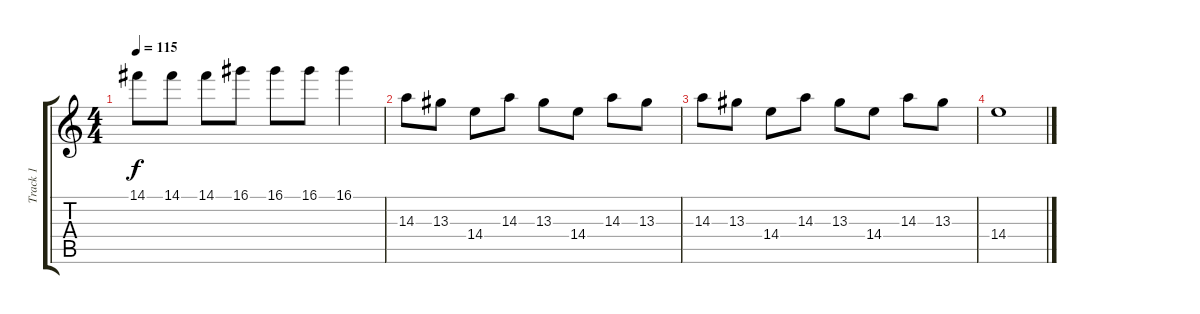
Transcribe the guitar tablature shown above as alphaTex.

\track ("Track 1" "Track 1") {instrument acousticguitarsteel}
\staff {score tabs}
\tuning (E4 B3 G3 D3 A2 E2) {hide}
\ts (4 4)
\tempo 115
\clef g2
\ks c
14.1.8{dy f} 14.1.8 14.1.8 16.1.8 16.1.8 16.1.8 16.1.4 |
14.3.8 13.3.8 14.4.8 14.3.8 13.3.8 14.4.8 14.3.8 13.3.8 |
14.3.8 13.3.8 14.4.8 14.3.8 13.3.8 14.4.8 14.3.8 13.3.8 |
14.4.1
